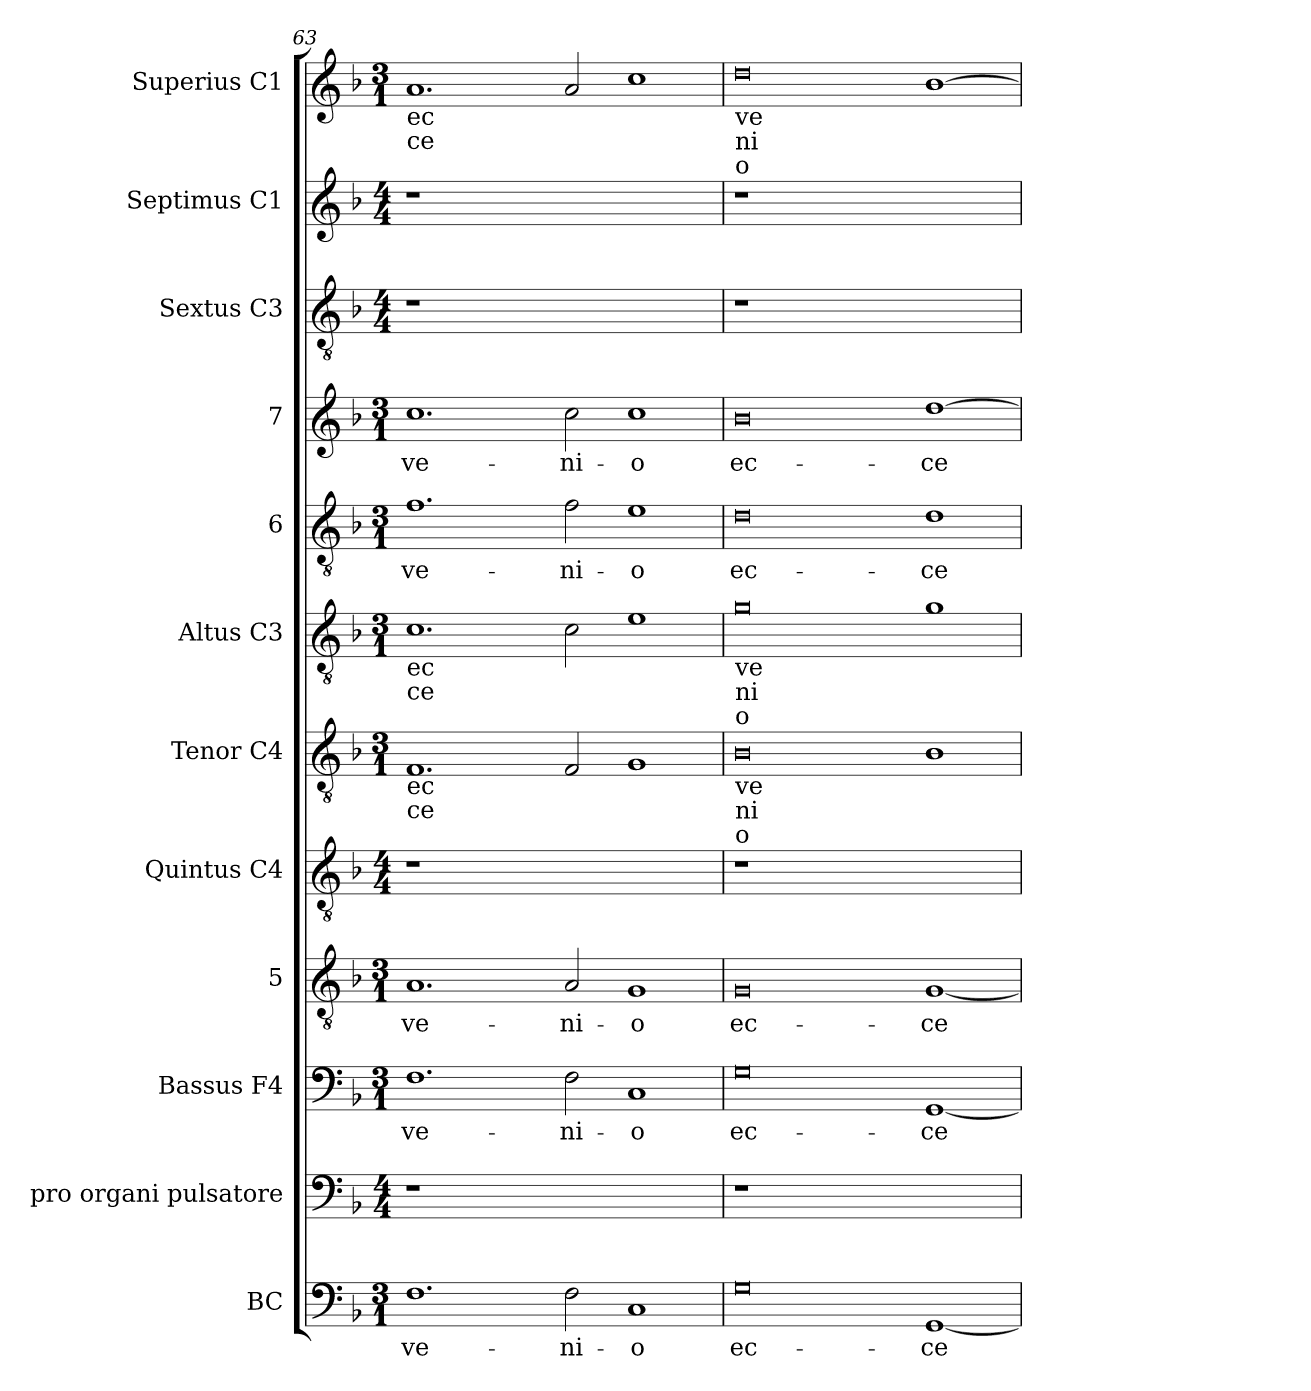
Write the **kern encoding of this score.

**kern	**text	**kern	**kern	**text	**kern	**text	**kern	**kern	**kern	**kern	**text	**kern	**text	**kern	**kern	**kern
*part12	*part12	*part11	*part10	*part10	*part9	*part9	*part8	*part7	*part6	*part5	*part5	*part4	*part4	*part3	*part2	*part1
*staff12	*staff12	*staff11	*staff10	*staff10	*staff9	*staff9	*staff8	*staff7	*staff6	*staff5	*staff5	*staff4	*staff4	*staff3	*staff2	*staff1
*I"BC	*	*I"pro organi  pulsatore	*I"Bassus  F4	*	*I"5	*	*I"Quintus  C4	*I"Tenor  C4	*I"Altus  C3	*I"6	*	*I"7	*	*I"Sextus  C3	*I"Septimus  C1	*I"Superius  C1
*I'BC	*	*	*I'B	*	*	*	*	*I'T	*I'A	*	*	*	*	*	*	*I'S
*clefF4	*	*clefF4	*clefF4	*	*clefGv2	*	*clefGv2	*clefGv2	*clefGv2	*clefGv2	*	*clefG2	*	*clefGv2	*clefG2	*clefG2
*k[b-]	*	*k[b-]	*k[b-]	*	*k[b-]	*	*k[b-]	*k[b-]	*k[b-]	*k[b-]	*	*k[b-]	*	*k[b-]	*k[b-]	*k[b-]
*F:	*	*F:	*F:	*	*F:	*	*F:	*F:	*F:	*F:	*	*F:	*	*F:	*F:	*F:
*M3/1	*	*M4/4	*M3/1	*	*M3/1	*	*M4/4	*M3/1	*M3/1	*M3/1	*	*M3/1	*	*M4/4	*M4/4	*M3/1
=63	=63	=63	=63	=63	=63	=63	=63	=63	=63	=63	=63	=63	=63	=63	=63	=63
!	!	!	!	!	!	!	!	!	!	!	!	!	!	!	!	!LO:TX:b:t=ec
!	!	!	!	!	!	!	!	!	!	!	!	!	!	!	!	!LO:TX:b:t=ce
!	!	!	!	!	!	!	!	!	!LO:TX:b:t=ec	!	!	!	!	!	!	!
!	!	!	!	!	!	!	!	!	!LO:TX:b:t=ce	!	!	!	!	!	!	!
!	!	!	!	!	!	!	!	!LO:TX:b:t=ec	!	!	!	!	!	!	!	!
!	!	!	!	!	!	!	!	!LO:TX:b:t=ce	!	!	!	!	!	!	!	!
!	!LO:LY:a:cj	!	!	!LO:LY:b:cj	!	!LO:LY:b:cj	!	!	!	!	!LO:LY:b:cj	!	!LO:LY:b:cj	!	!	!
1.F	ve-	1r	1.F	ve-	1.A	ve-	1r	1.F	1.c	1.f	ve-	1.cc	ve-	1r	1r	1.a
.	.	0ryy	.	.	.	.	0ryy	.	.	.	.	.	.	0ryy	0ryy	.
!	!LO:LY:a:cj	!	!	!LO:LY:b:cj	!	!LO:LY:b:cj	!	!	!	!	!LO:LY:b:cj	!	!LO:LY:b:cj	!	!	!
2F\	-ni-	.	2F\	-ni-	2A/	-ni-	.	2F/	2c\	2f\	-ni-	2cc\	-ni-	.	.	2a/
!	!LO:LY:a:cj	!	!	!LO:LY:b:cj	!	!LO:LY:b:cj	!	!	!	!	!LO:LY:b:cj	!	!LO:LY:b:cj	!	!	!
1C	-o	.	1C	-o	1G	-o	.	1G	1e	1e	-o	1cc	-o	.	.	1cc
=64	=64	=64	=64	=64	=64	=64	=64	=64	=64	=64	=64	=64	=64	=64	=64	=64
!	!	!	!	!	!	!	!	!	!	!	!	!	!	!	!	!LO:TX:b:t=ve
!	!	!	!	!	!	!	!	!	!	!	!	!	!	!	!	!LO:TX:b:t=ni
!	!	!	!	!	!	!	!	!	!	!	!	!	!	!	!	!LO:TX:b:t=o
!	!	!	!	!	!	!	!	!	!LO:TX:b:t=ve	!	!	!	!	!	!	!
!	!	!	!	!	!	!	!	!	!LO:TX:b:t=ni	!	!	!	!	!	!	!
!	!	!	!	!	!	!	!	!	!LO:TX:b:t=o	!	!	!	!	!	!	!
!	!	!	!	!	!	!	!	!LO:TX:b:t=ve	!	!	!	!	!	!	!	!
!	!	!	!	!	!	!	!	!LO:TX:b:t=ni	!	!	!	!	!	!	!	!
!	!	!	!	!	!	!	!	!LO:TX:b:t=o	!	!	!	!	!	!	!	!
!	!LO:LY:a:cj	!	!	!LO:LY:b:cj	!	!LO:LY:b:cj	!	!	!	!	!LO:LY:b:cj	!	!LO:LY:b:cj	!	!	!
0G	ec-	1r	0G	ec-	0G	ec-	1r	0B-	0g	0d	ec-	0b-	ec-	1r	1r	0dd
.	.	0ryy	.	.	.	.	0ryy	.	.	.	.	.	.	0ryy	0ryy	.
!	!LO:LY:a:cj	!	!	!LO:LY:b:cj	!	!LO:LY:b:cj	!	!	!	!	!LO:LY:b:cj	!	!LO:LY:b:cj	!	!	!
[<1GG	-ce	.	[<1GG	-ce	[<1G	-ce	.	1B-	1g	1d	-ce	[>1dd	-ce	.	.	[>1b-
=	=	=	=	=	=	=	=	=	=	=	=	=	=	=	=	=
*-	*-	*-	*-	*-	*-	*-	*-	*-	*-	*-	*-	*-	*-	*-	*-	*-
